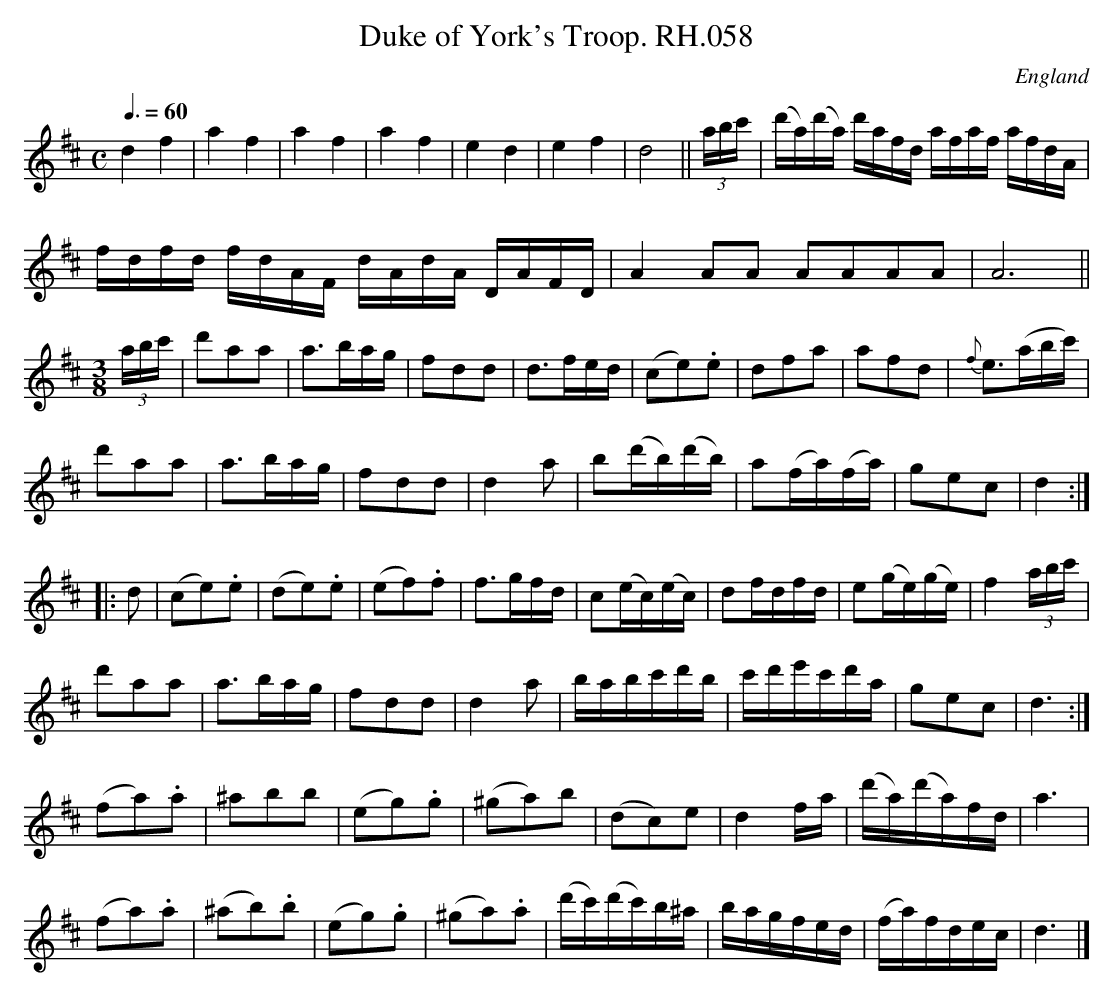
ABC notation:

X:1
T:Duke of York's Troop. RH.058
O:England
M:3/8
M:C
L:1/16
Q:3/8=60
K:D
d4f4|a4f4|a4f4|a4f4|e4d4|e4f4|d8||\
(3abc'|(d'a)(d'a) d'afd afaf afdA|
fdfd fdAF dAdA DAFD|A4A2A2 A2A2A2A2|A12||
M:3/8
(3abc'|d'2a2a2|a3bag|f2d2d2|d3fed|\
(c2e2).e2|d2f2a2|a2f2d2|{f}e3(abc')|
d'2a2a2|a3bag|f2d2d2|d4a2|\
b2(d'b)(d'b)|a2(fa)(fa)|g2e2c2|d4:|
|:d2|(c2e2).e2|(d2e2).e2|(e2f2).f2|f3gfd|\
c2(ec)(ec)|d2fdfd|e2(ge)(ge)|f4(3abc'|
d'2a2a2|a3bag|f2d2d2|d4a2|\
babc'd'b|c'd'e'c'd'a|g2e2c2|d6:|
(f2a2).a2|^a2b2b2|(e2g2).g2|(^g2a2)b2|\
(d2c2)e2|d4fa|(d'a)(d'a)fd|a6|
(f2a2).a2|(^a2b2).b2|(e2g2).g2|(^g2a2).a2|\
(d'c')(d'c')b^a|bagfed|(fa)fdec|d6|]
